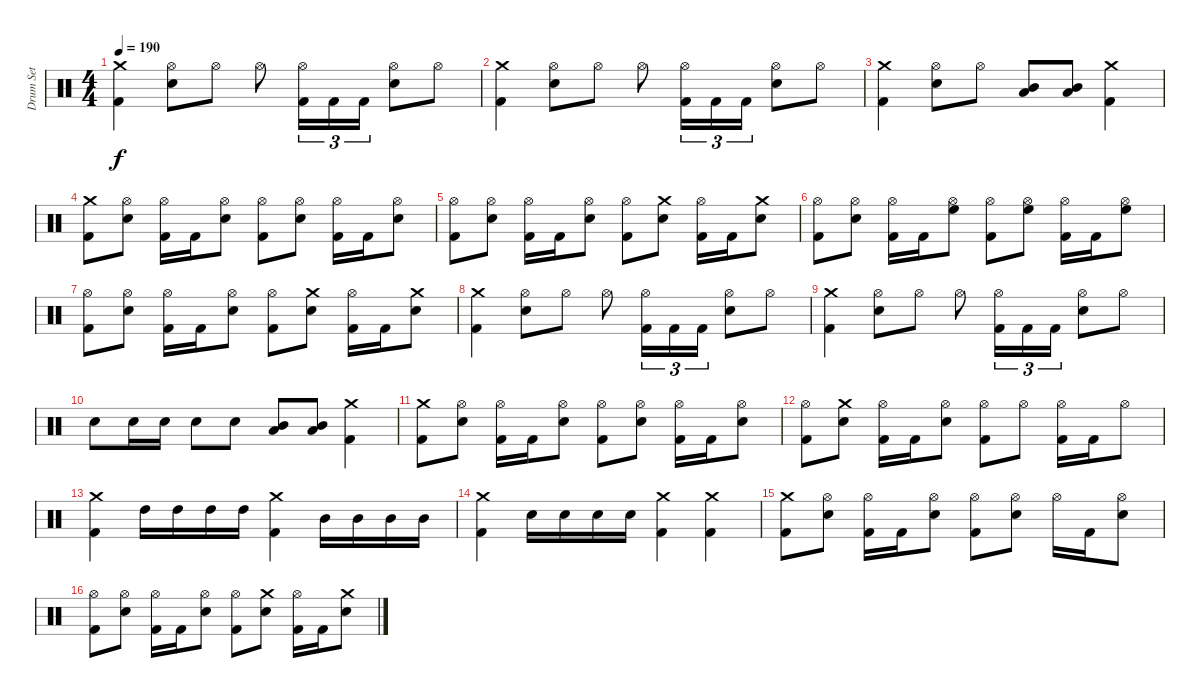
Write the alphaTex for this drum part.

\track ("Drum Set" "Drum Set") {instrument percussion}
\staff {score}
\articulation defaults
\ts (4 4)
\tempo 190
\clef neutral
\ks c
("Crash medium (hit)" "Kick (hit) 2").4{dy f} ("Hi-Hat (open)" "Snare (hit) 2").8 "Hi-Hat (open)".8 "Hi-Hat (open)".8 ("Hi-Hat (open)" "Kick (hit) 2").16{tu (3 2)} "Kick (hit) 2".16{tu (3 2)} "Kick (hit) 2".16{tu (3 2)} ("Hi-Hat (open)" "Snare (hit) 2").8 "Hi-Hat (open)".8 |
("Crash medium (hit)" "Kick (hit) 2").4 ("Hi-Hat (open)" "Snare (hit) 2").8 "Hi-Hat (open)".8 "Hi-Hat (open)".8 ("Hi-Hat (open)" "Kick (hit) 2").16{tu (3 2)} "Kick (hit) 2".16{tu (3 2)} "Kick (hit) 2".16{tu (3 2)} ("Hi-Hat (open)" "Snare (hit) 2").8 "Hi-Hat (open)".8 |
("Crash medium (hit)" "Kick (hit) 2").4 ("Hi-Hat (open)" "Snare (hit) 2").8 "Hi-Hat (open)".8 ("Low Tom (hit)" "Mid Tom (hit)").8 ("Low Tom (hit)" "Mid Tom (hit)").8 ("Crash medium (hit)" "Kick (hit) 2").4 |
("Crash medium (hit)" "Kick (hit) 2").8 ("Hi-Hat (open)" "Snare (hit) 2").8 ("Hi-Hat (open)" "Kick (hit) 2").16 "Kick (hit) 2".16 ("Hi-Hat (open)" "Snare (hit) 2").8 ("Hi-Hat (open)" "Kick (hit) 2").8 ("Hi-Hat (open)" "Snare (hit) 2").8 ("Hi-Hat (open)" "Kick (hit) 2").16 "Kick (hit) 2".16 ("Hi-Hat (open)" "Snare (hit) 2").8 |
("Hi-Hat (open)" "Kick (hit) 2").8 ("Hi-Hat (open)" "Snare (hit) 2").8 ("Hi-Hat (open)" "Kick (hit) 2").16 "Kick (hit) 2".16 ("Hi-Hat (open)" "Snare (hit) 2").8 ("Hi-Hat (open)" "Kick (hit) 2").8 ("Crash medium (hit)" "Snare (hit) 2").8 ("Hi-Hat (open)" "Kick (hit) 2").16 "Kick (hit) 2".16 ("Crash medium (hit)" "Snare (hit) 2").8 |
("Hi-Hat (open)" "Kick (hit) 2").8 ("Hi-Hat (open)" "Snare (hit) 2").8 ("Hi-Hat (open)" "Kick (hit) 2").16 "Kick (hit) 2".16 ("Hi-Hat (open)" "High Floor Tom (hit)").8 ("Hi-Hat (open)" "Kick (hit) 2").8 ("Hi-Hat (open)" "High Floor Tom (hit)").8 ("Hi-Hat (open)" "Kick (hit) 2").16 "Kick (hit) 2".16 ("Hi-Hat (open)" "High Floor Tom (hit)").8 |
("Hi-Hat (open)" "Kick (hit) 2").8 ("Hi-Hat (open)" "Snare (hit) 2").8 ("Hi-Hat (open)" "Kick (hit) 2").16 "Kick (hit) 2".16 ("Hi-Hat (open)" "Snare (hit) 2").8 ("Hi-Hat (open)" "Kick (hit) 2").8 ("Crash medium (hit)" "Snare (hit) 2").8 ("Hi-Hat (open)" "Kick (hit) 2").16 "Kick (hit) 2".16 ("Crash medium (hit)" "Snare (hit) 2").8 |
("Crash medium (hit)" "Kick (hit) 2").4 ("Hi-Hat (open)" "Snare (hit) 2").8 "Hi-Hat (open)".8 "Hi-Hat (open)".8 ("Hi-Hat (open)" "Kick (hit) 2").16{tu (3 2)} "Kick (hit) 2".16{tu (3 2)} "Kick (hit) 2".16{tu (3 2)} ("Hi-Hat (open)" "Snare (hit) 2").8 "Hi-Hat (open)".8 |
("Crash medium (hit)" "Kick (hit) 2").4 ("Hi-Hat (open)" "Snare (hit) 2").8 "Hi-Hat (open)".8 "Hi-Hat (open)".8 ("Hi-Hat (open)" "Kick (hit) 2").16{tu (3 2)} "Kick (hit) 2".16{tu (3 2)} "Kick (hit) 2".16{tu (3 2)} ("Hi-Hat (open)" "Snare (hit) 2").8 "Hi-Hat (open)".8 |
"Snare (hit) 2".8 "Snare (hit) 2".16 "Snare (hit) 2".16 "Snare (hit) 2".8 "Snare (hit) 2".8 ("Low Tom (hit)" "Mid Tom (hit)").8 ("Low Tom (hit)" "Mid Tom (hit)").8 ("Crash medium (hit)" "Kick (hit) 2").4 |
("Crash medium (hit)" "Kick (hit) 2").8 ("Hi-Hat (open)" "Snare (hit) 2").8 ("Hi-Hat (open)" "Kick (hit) 2").16 "Kick (hit) 2".16 ("Hi-Hat (open)" "Snare (hit) 2").8 ("Hi-Hat (open)" "Kick (hit) 2").8 ("Hi-Hat (open)" "Snare (hit) 2").8 ("Hi-Hat (open)" "Kick (hit) 2").16 "Kick (hit) 2".16 ("Hi-Hat (open)" "Snare (hit) 2").8 |
("Hi-Hat (open)" "Kick (hit) 2").8 ("Crash medium (hit)" "Snare (hit) 2").8 ("Hi-Hat (open)" "Kick (hit) 2").16 "Kick (hit) 2".16 ("Hi-Hat (open)" "Snare (hit) 2").8 ("Hi-Hat (open)" "Kick (hit) 2").8 "Hi-Hat (open)".8 ("Hi-Hat (open)" "Kick (hit) 2").16 "Kick (hit) 2".16 "Hi-Hat (open)".8 |
("Crash medium (hit)" "Kick (hit) 2").4 "High Tom (hit)".16 "High Tom (hit)".16 "High Tom (hit)".16 "High Tom (hit)".16 ("Crash medium (hit)" "Kick (hit) 2").4 "Mid Tom (hit)".16 "Mid Tom (hit)".16 "Mid Tom (hit)".16 "Mid Tom (hit)".16 |
("Crash medium (hit)" "Kick (hit) 2").4 "Snare (hit) 2".16 "Snare (hit) 2".16 "Snare (hit) 2".16 "Snare (hit) 2".16 ("Crash medium (hit)" "Kick (hit) 2").4 ("Crash medium (hit)" "Kick (hit) 2").4 |
("Crash medium (hit)" "Kick (hit) 2").8 ("Hi-Hat (open)" "Snare (hit) 2").8 ("Hi-Hat (open)" "Kick (hit) 2").16 "Kick (hit) 2".16 ("Hi-Hat (open)" "Snare (hit) 2").8 ("Hi-Hat (open)" "Kick (hit) 2").8 ("Hi-Hat (open)" "Snare (hit) 2").8 "Hi-Hat (open)".16 "Kick (hit) 2".16 ("Hi-Hat (open)" "Snare (hit) 2").8 |
("Hi-Hat (open)" "Kick (hit) 2").8 ("Hi-Hat (open)" "Snare (hit) 2").8 ("Hi-Hat (open)" "Kick (hit) 2").16 "Kick (hit) 2".16 ("Hi-Hat (open)" "Snare (hit) 2").8 ("Hi-Hat (open)" "Kick (hit) 2").8 ("Crash medium (hit)" "Snare (hit) 2").8 ("Hi-Hat (open)" "Kick (hit) 2").16 "Kick (hit) 2".16 ("Crash medium (hit)" "Snare (hit) 2").8
